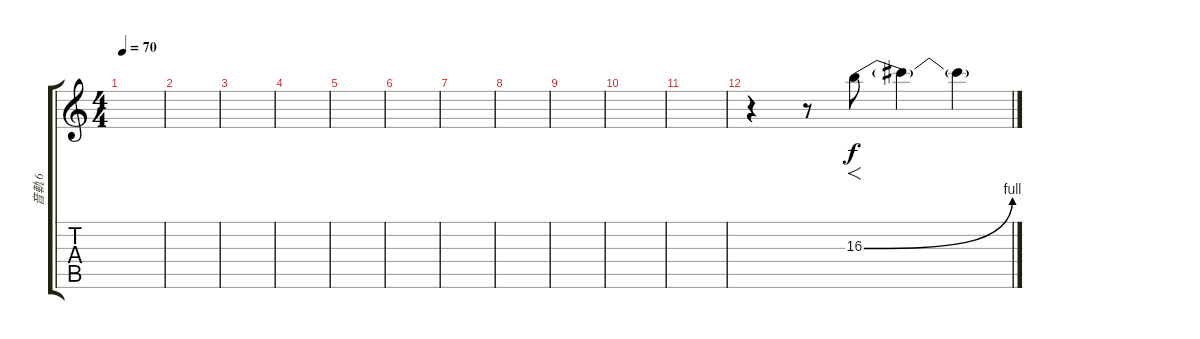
\track ("音軌 6" "音軌 6") {instrument guitarharmonics}
\staff {score tabs}
\tuning (E4 B3 G3 D3 A2 E2) {hide}
\ts (4 4)
\tempo 70
\clef g2
\ks c
|
|
|
|
|
|
|
|
|
|
|
r.4 r.8 16.3{be (bend 0 0 60 4)}.8{f} 16.3{t}.4 16.3{t}.4
